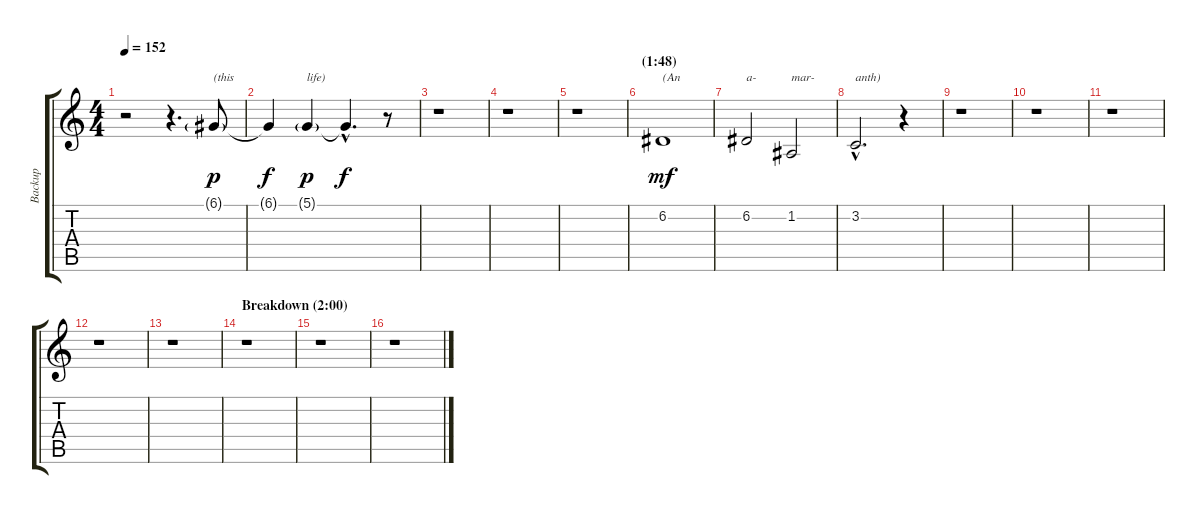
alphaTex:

\track ("Backup" "Backup") {instrument viola}
\staff {score tabs}
\tuning (D4 A3 F3 C3 G2 C2) {hide}
\ts (4 4)
\tempo 152
\clef g2
\ks c
r.2{dy f} r.4{d} 6.1{g}.8{txt "(this" dy p} |
6.1{t}.4{dy f} 5.1{g}.4{txt "life)" dy p} 5.1{hac t}.4{d dy f} r.8 |
r.1 |
r.1 |
r.1 |
\section ("" "(1:48)")
6.2.1{txt "(An" dy mf} |
6.2.2{txt "a-"} 1.2.2{txt "mar-"} |
3.2{hac}.2{d txt "anth)"} r.4 |
r.1 |
r.1 |
r.1 |
r.1 |
r.1 |
\section ("" "Breakdown (2:00)")
r.1 |
r.1 |
r.1
